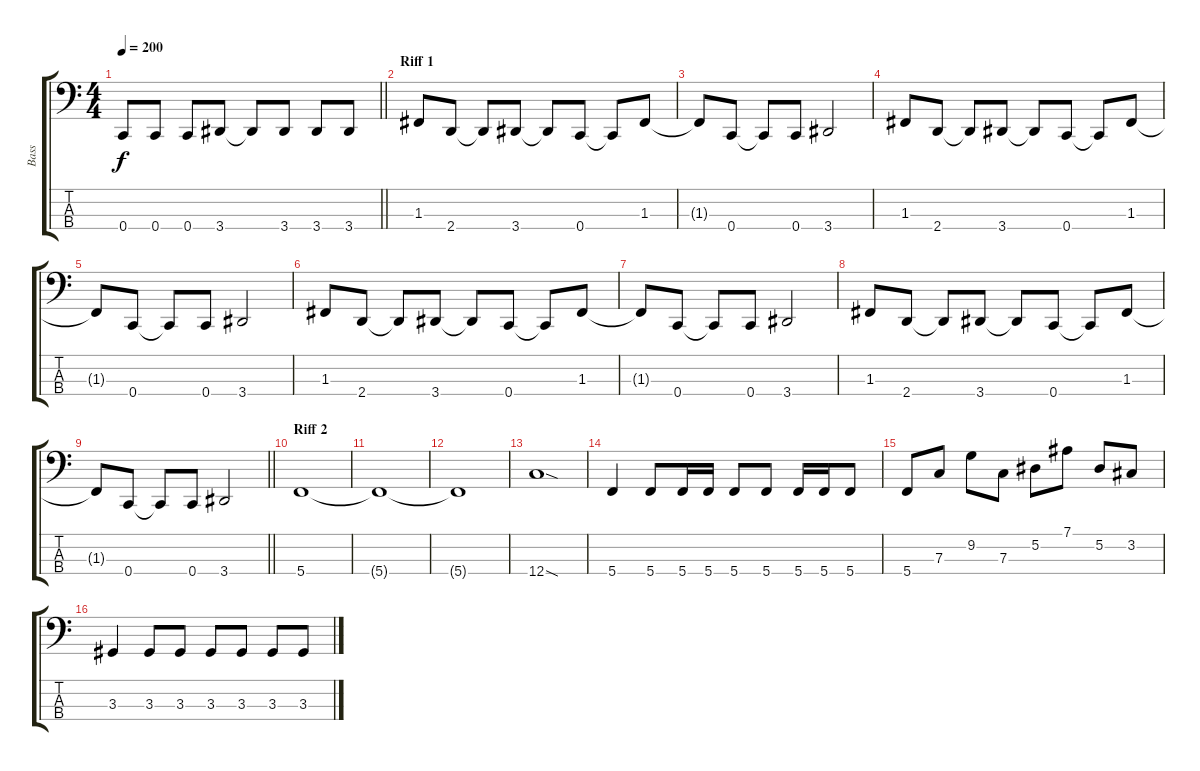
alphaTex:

\track ("Bass" "Bass") {instrument electricbassfinger}
\staff {score tabs}
\tuning (Eb2 Bb1 F1 C1) {hide}
\ts (4 4)
\tempo 200
\clef f4
\barLineRight lightlight
\ks c
0.4{t}.8{dy f} 0.4.8 0.4.8 3.4.8 3.4{t}.8 3.4.8 3.4.8 3.4.8 |
\section ("" "Riff 1")
1.3.8 2.4.8 2.4{t}.8 3.4.8 3.4{t}.8 0.4.8 0.4{t}.8 1.3.8 |
1.3{t}.8 0.4.8 0.4{t}.8 0.4.8 3.4.2 |
1.3.8 2.4.8 2.4{t}.8 3.4.8 3.4{t}.8 0.4.8 0.4{t}.8 1.3.8 |
1.3{t}.8 0.4.8 0.4{t}.8 0.4.8 3.4.2 |
1.3.8 2.4.8 2.4{t}.8 3.4.8 3.4{t}.8 0.4.8 0.4{t}.8 1.3.8 |
1.3{t}.8 0.4.8 0.4{t}.8 0.4.8 3.4.2 |
1.3.8 2.4.8 2.4{t}.8 3.4.8 3.4{t}.8 0.4.8 0.4{t}.8 1.3.8 |
\barLineRight lightlight
1.3{t}.8 0.4.8 0.4{t}.8 0.4.8 3.4.2 |
\section ("" "Riff 2")
5.4.1 |
5.4{t}.1 |
5.4{t}.1 |
12.4{sod}.1 |
5.4.4 5.4.8 5.4.16 5.4.16 5.4.8 5.4.8 5.4.16 5.4.16 5.4.8 |
5.4.8 7.3.8 9.2.8 7.3.8 5.2.8 7.1.8 5.2.8 3.2.8 |
3.3.4 3.3.8 3.3.8 3.3.8 3.3.8 3.3.8 3.3.8
